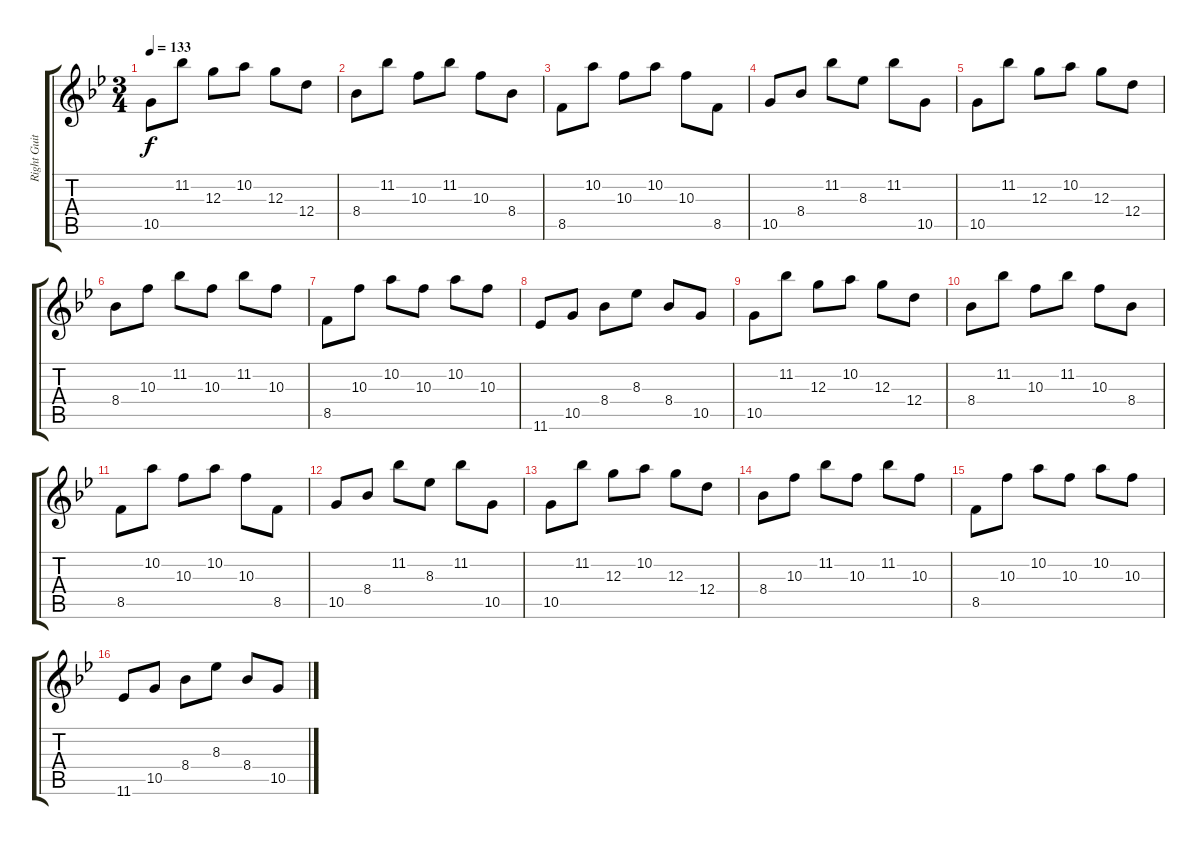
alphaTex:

\track ("Right Guitar" "Right Guit") {instrument acousticguitarnylon}
\staff {score tabs}
\tuning (E4 B3 G3 D3 A2 E2) {hide}
\ts (3 4)
\tempo 133
\clef g2
\ks gminor
10.5.8{dy f} 11.2.8 12.3.8 10.2.8 12.3.8 12.4.8 |
8.4.8 11.2.8 10.3.8 11.2.8 10.3.8 8.4.8 |
8.5.8 10.2.8 10.3.8 10.2.8 10.3.8 8.5.8 |
10.5.8 8.4.8 11.2.8 8.3.8 11.2.8 10.5.8 |
10.5.8 11.2.8 12.3.8 10.2.8 12.3.8 12.4.8 |
8.4.8 10.3.8 11.2.8 10.3.8 11.2.8 10.3.8 |
8.5.8 10.3.8 10.2.8 10.3.8 10.2.8 10.3.8 |
11.6.8 10.5.8 8.4.8 8.3.8 8.4.8 10.5.8 |
10.5.8 11.2.8 12.3.8 10.2.8 12.3.8 12.4.8 |
8.4.8 11.2.8 10.3.8 11.2.8 10.3.8 8.4.8 |
8.5.8 10.2.8 10.3.8 10.2.8 10.3.8 8.5.8 |
10.5.8 8.4.8 11.2.8 8.3.8 11.2.8 10.5.8 |
10.5.8 11.2.8 12.3.8 10.2.8 12.3.8 12.4.8 |
8.4.8 10.3.8 11.2.8 10.3.8 11.2.8 10.3.8 |
8.5.8 10.3.8 10.2.8 10.3.8 10.2.8 10.3.8 |
11.6.8 10.5.8 8.4.8 8.3.8 8.4.8 10.5.8
